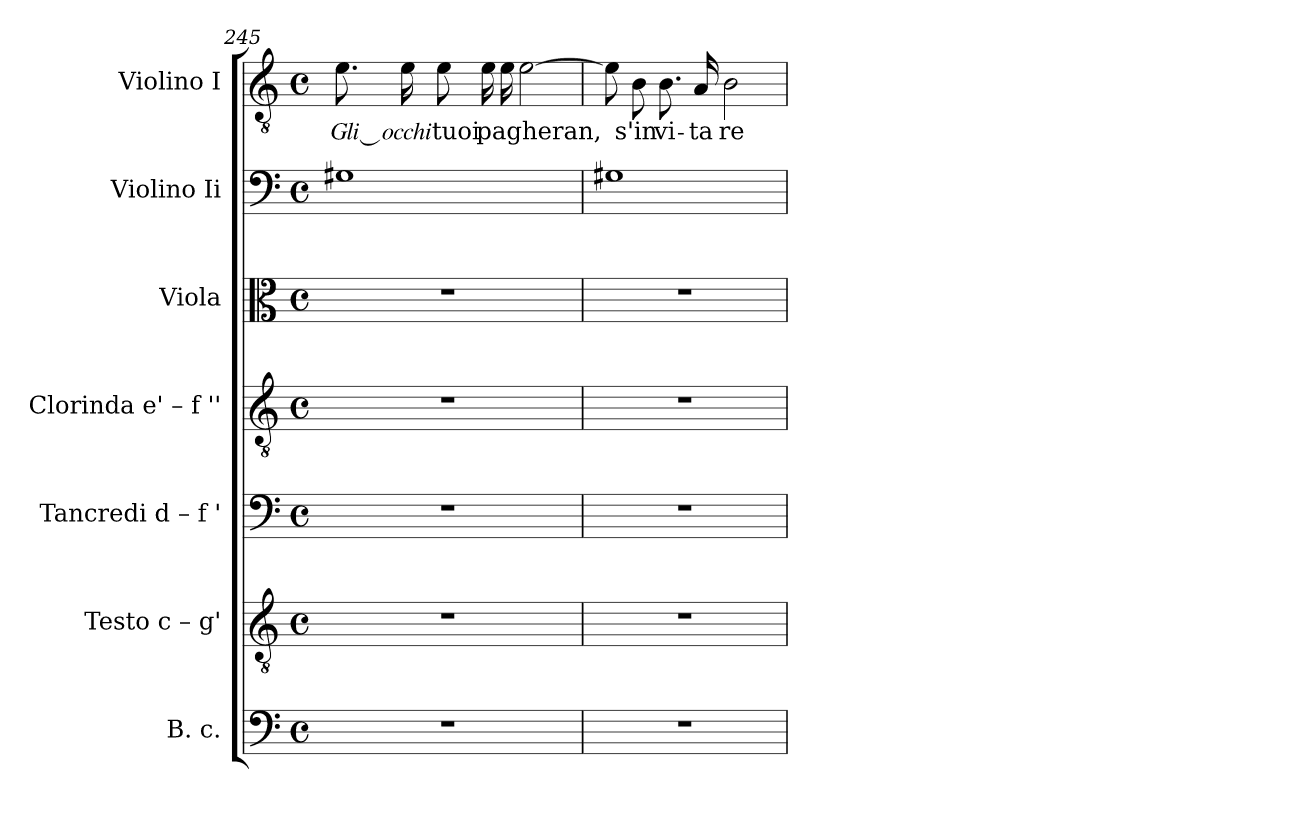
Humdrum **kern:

**kern	**kern	**kern	**kern	**kern	**kern	**kern	**text
*part7	*part6	*part5	*part4	*part3	*part2	*part1	*part1
*staff7	*staff6	*staff5	*staff4	*staff3	*staff2	*staff1	*staff1
*I"B. c.	*I"Testo  c – g'	*I"Tancredi  d – f '	*I"Clorinda  e' – f ''	*I"Viola	*I"Violino Ii	*I"Violino I	*
*clefF4	*clefGv2	*clefF4	*clefGv2	*clefC3	*clefF4	*clefGv2	*
*k[]	*k[]	*k[]	*k[]	*k[]	*k[]	*k[]	*
*C:	*C:	*C:	*C:	*C:	*C:	*C:	*
*M4/4	*M4/4	*M4/4	*M4/4	*M4/4	*M4/4	*M4/4	*
*met(c)	*met(c)	*met(c)	*met(c)	*met(c)	*met(c)	*met(c)	*
=245	=245	=245	=245	=245	=245	=245	=245
!	!	!	!	!	!	!	!LO:LY:b:cj
1r	1r	1r	1r	1r	1G#X	8.e\	Gli‿occhi
!	!	!	!	!	!	!	!LO:LY:b:cj
.	.	.	.	.	.	16e\	.
!	!	!	!	!	!	!	!LO:LY:b:cj
.	.	.	.	.	.	8e\	tuoi
!	!	!	!	!	!	!	!LO:LY:b:cj
.	.	.	.	.	.	16e\	pagheran,
!	!	!	!	!	!	!	!LO:LY:b:cj
.	.	.	.	.	.	16e\	.
!	!	!	!	!	!	!	!LO:LY:b:cj
.	.	.	.	.	.	[>2e\	.
=246	=246	=246	=246	=246	=246	=246	=246
!	!	!	!	!	!	!	!LO:LY:b:cj
1r	1r	1r	1r	1r	1G#X	8e\]	.
!	!	!	!	!	!	!	!LO:LY:b:cj
.	.	.	.	.	.	8B\	s'in
!	!	!	!	!	!	!	!LO:LY:b:cj
.	.	.	.	.	.	8.B\	vi-
!	!	!	!	!	!	!	!LO:LY:b:cj
.	.	.	.	.	.	16A/	-ta
!	!	!	!	!	!	!	!LO:LY:b:cj
.	.	.	.	.	.	2B\	re-
=	=	=	=	=	=	=	=
*-	*-	*-	*-	*-	*-	*-	*-
